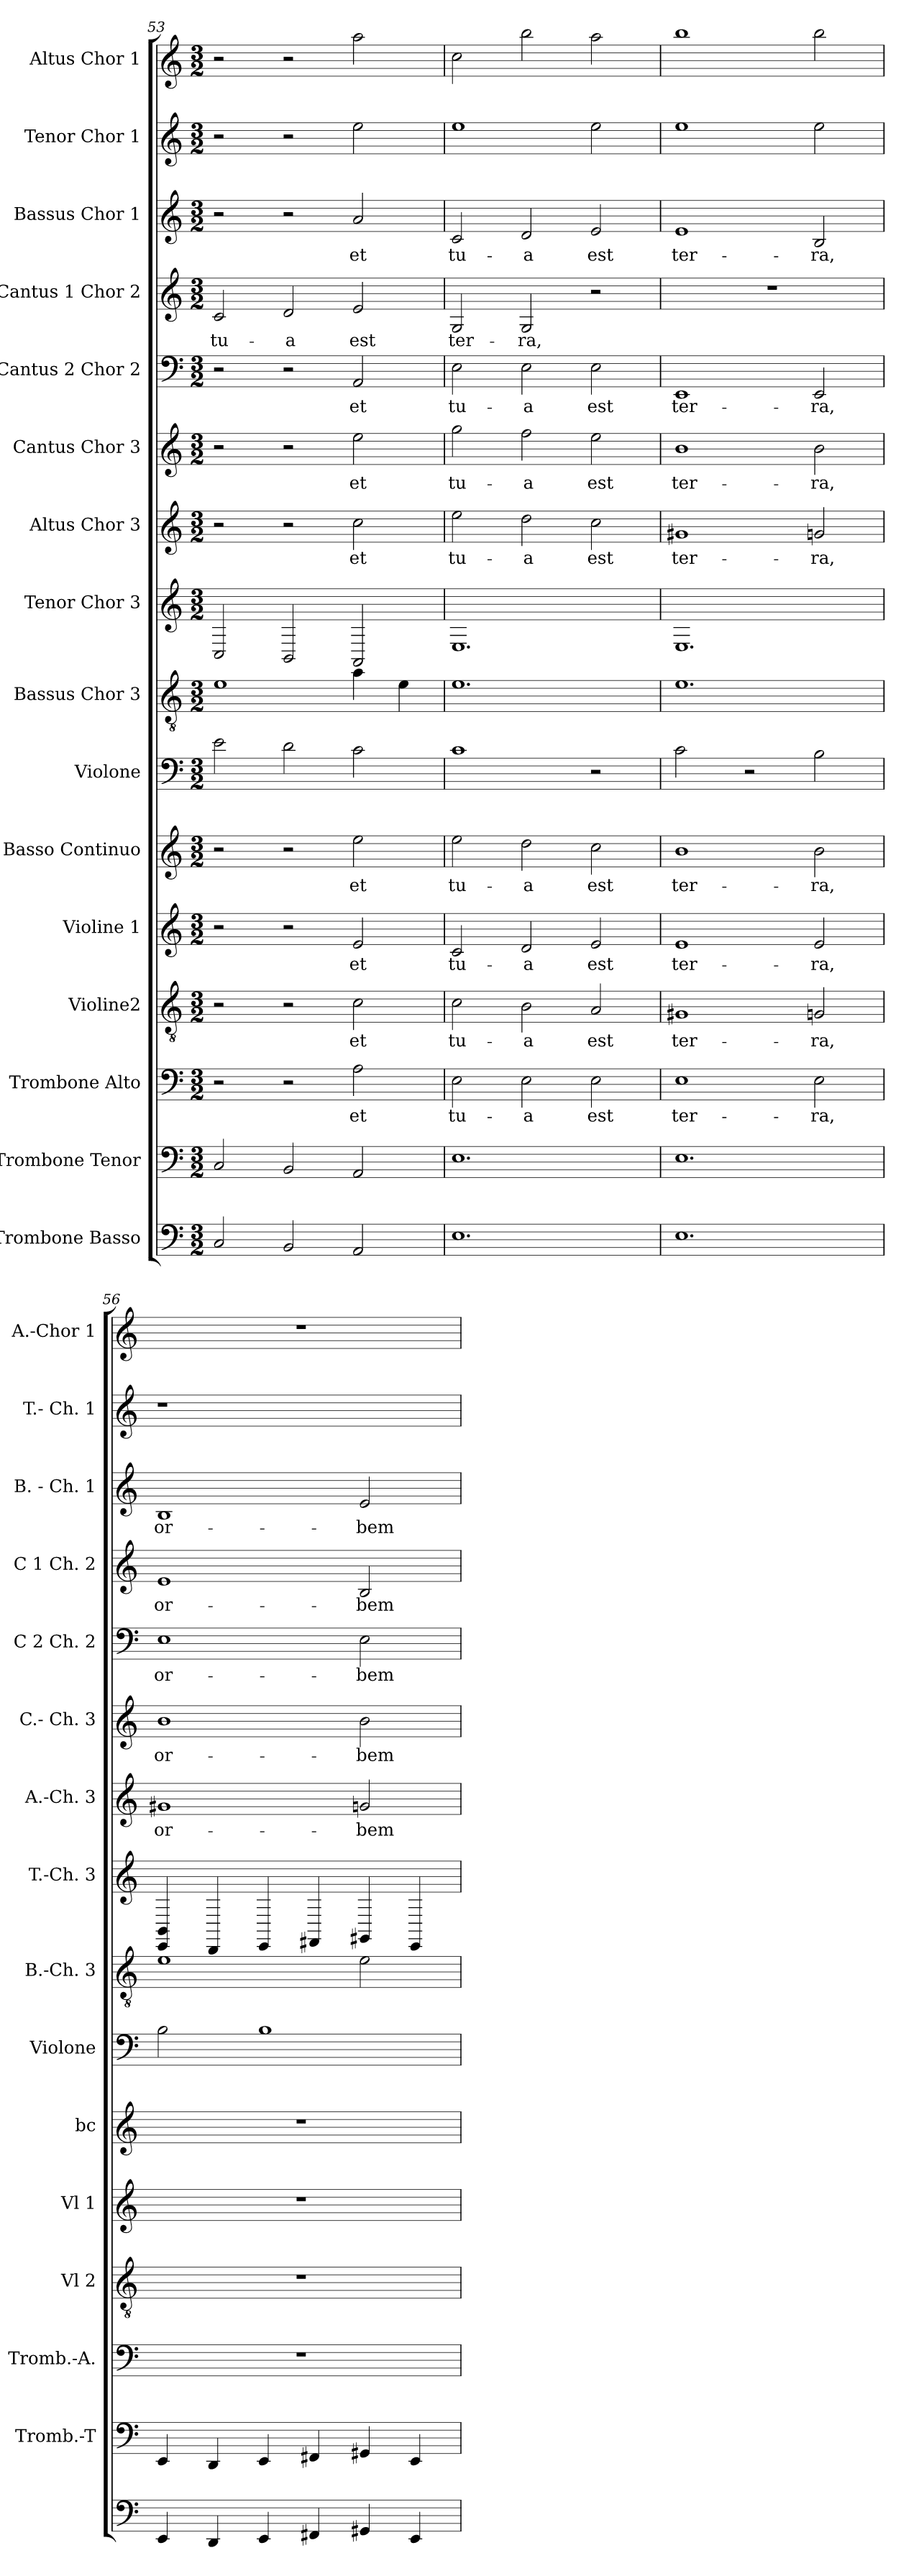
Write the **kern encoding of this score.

**kern	**kern	**kern	**text	**kern	**text	**kern	**text	**kern	**text	**kern	**kern	**kern	**kern	**text	**kern	**text	**kern	**text	**kern	**text	**kern	**text	**kern	**kern
*part16	*part15	*part14	*part14	*part13	*part13	*part12	*part12	*part11	*part11	*part10	*part9	*part8	*part7	*part7	*part6	*part6	*part5	*part5	*part4	*part4	*part3	*part3	*part2	*part1
*staff16	*staff15	*staff14	*staff14	*staff13	*staff13	*staff12	*staff12	*staff11	*staff11	*staff10	*staff9	*staff8	*staff7	*staff7	*staff6	*staff6	*staff5	*staff5	*staff4	*staff4	*staff3	*staff3	*staff2	*staff1
*I"Trombone Basso	*I"Trombone Tenor	*I"Trombone Alto	*	*I"Violine2	*	*I"Violine 1	*	*I"Basso Continuo	*	*I"Violone	*I"Bassus Chor 3	*I"Tenor Chor 3	*I"Altus Chor 3	*	*I"Cantus Chor 3	*	*I"Cantus 2 Chor 2	*	*I"Cantus 1 Chor 2	*	*I"Bassus Chor 1	*	*I"Tenor Chor 1	*I"Altus Chor 1
*	*I'Tromb.-T	*I'Tromb.-A.	*	*I'Vl 2	*	*I'Vl 1	*	*I'bc	*	*I'Violone	*I'B.-Ch. 3	*I'T.-Ch. 3	*I'A.-Ch. 3	*	*I'C.- Ch. 3	*	*I'C 2 Ch. 2	*	*I'C 1 Ch. 2	*	*I'B. - Ch. 1	*	*I'T.- Ch. 1	*I'A.-Chor 1
*clefF4	*clefF4	*clefF4	*	*clefGv2	*	*clefG2	*	*clefG2	*	*clefF4	*clefGv2	*clefG2	*clefG2	*	*clefG2	*	*clefF4	*	*clefG2	*	*clefG2	*	*clefG2	*clefG2
*k[]	*k[]	*k[]	*	*k[]	*	*k[]	*	*k[]	*	*k[]	*k[]	*k[]	*k[]	*	*k[]	*	*k[]	*	*k[]	*	*k[]	*	*k[]	*k[]
*C:	*C:	*C:	*	*C:	*	*C:	*	*C:	*	*C:	*C:	*C:	*C:	*	*C:	*	*C:	*	*C:	*	*C:	*	*C:	*C:
*M3/2	*M3/2	*M3/2	*	*M3/2	*	*M3/2	*	*M3/2	*	*M3/2	*M3/2	*M3/2	*M3/2	*	*M3/2	*	*M3/2	*	*M3/2	*	*M3/2	*	*M3/2	*M3/2
=53	=53	=53	=53	=53	=53	=53	=53	=53	=53	=53	=53	=53	=53	=53	=53	=53	=53	=53	=53	=53	=53	=53	=53	=53
2C	2C	2r	.	2r	.	2r	.	2r	.	2e	1e	2C	2r	.	2r	.	2r	.	2c	tu-	2r	.	2r	2r
2BB	2BB	2r	.	2r	.	2r	.	2r	.	2d	.	2BB	2r	.	2r	.	2r	.	2d	a	2r	.	2r	2r
2AA	2AA	2A	et	2c	et	2e	et	2ee	et	2c	4a	2AA	2cc	et	2ee	et	2AA	et	2e	est	2a	et	2ee	2aa
.	.	.	.	.	.	.	.	.	.	.	4e	.	.	.	.	.	.	.	.	.	.	.	.	.
=54	=54	=54	=54	=54	=54	=54	=54	=54	=54	=54	=54	=54	=54	=54	=54	=54	=54	=54	=54	=54	=54	=54	=54	=54
1.E	1.E	2E	tu-	2c	tu-	2c	tu-	2ee	tu-	1c	1.e	1.E	2ee	tu-	2gg	tu-	2E	tu-	2G	ter-	2c	tu-	1ee	2cc
.	.	2E	a	2B	a	2d	a	2dd	a	.	.	.	2dd	a	2ff	a	2E	a	2G	ra,	2d	a	.	2bb
.	.	2E	est	2A	est	2e	est	2cc	est	2r	.	.	2cc	est	2ee	est	2E	est	2r	.	2e	est	2ee	2aa
=55	=55	=55	=55	=55	=55	=55	=55	=55	=55	=55	=55	=55	=55	=55	=55	=55	=55	=55	=55	=55	=55	=55	=55	=55
1.E	1.E	1E	ter-	1G#X	ter-	1e	ter-	1b	ter-	2c	1.e	1.E	1g#X	ter-	1b	ter-	1EE	ter-	1.r	.	1e	ter-	1ee	1bb
.	.	.	.	.	.	.	.	.	.	2r	.	.	.	.	.	.	.	.	.	.	.	.	.	.
.	.	2E	ra,	2G	ra,	2e	ra,	2b	ra,	2B	.	.	2g	ra,	2b	ra,	2EE	ra,	.	.	2B	ra,	2ee	2bb
=56	=56	=56	=56	=56	=56	=56	=56	=56	=56	=56	=56	=56	=56	=56	=56	=56	=56	=56	=56	=56	=56	=56	=56	=56
4EE	4EE	1.r	.	1.r	.	1.r	.	1.r	.	2B	1e	4EE 4BB	1g#X	or-	1b	or-	1E	or-	1e	or-	1B	or-	1r	1.r
4DD	4DD	.	.	.	.	.	.	.	.	.	.	4DD	.	.	.	.	.	.	.	.	.	.	.	.
4EE	4EE	.	.	.	.	.	.	.	.	1B	.	4EE	.	.	.	.	.	.	.	.	.	.	.	.
4FF#X	4FF#X	.	.	.	.	.	.	.	.	.	.	4FF#X	.	.	.	.	.	.	.	.	.	.	.	.
4GG#X	4GG#X	.	.	.	.	.	.	.	.	.	2e	4GG#X	2g	bem	2b	bem	2E	bem	2B	bem	2e	bem	2ryy	.
4EE	4EE	.	.	.	.	.	.	.	.	.	.	4EE	.	.	.	.	.	.	.	.	.	.	.	.
=	=	=	=	=	=	=	=	=	=	=	=	=	=	=	=	=	=	=	=	=	=	=	=	=
*-	*-	*-	*-	*-	*-	*-	*-	*-	*-	*-	*-	*-	*-	*-	*-	*-	*-	*-	*-	*-	*-	*-	*-	*-
